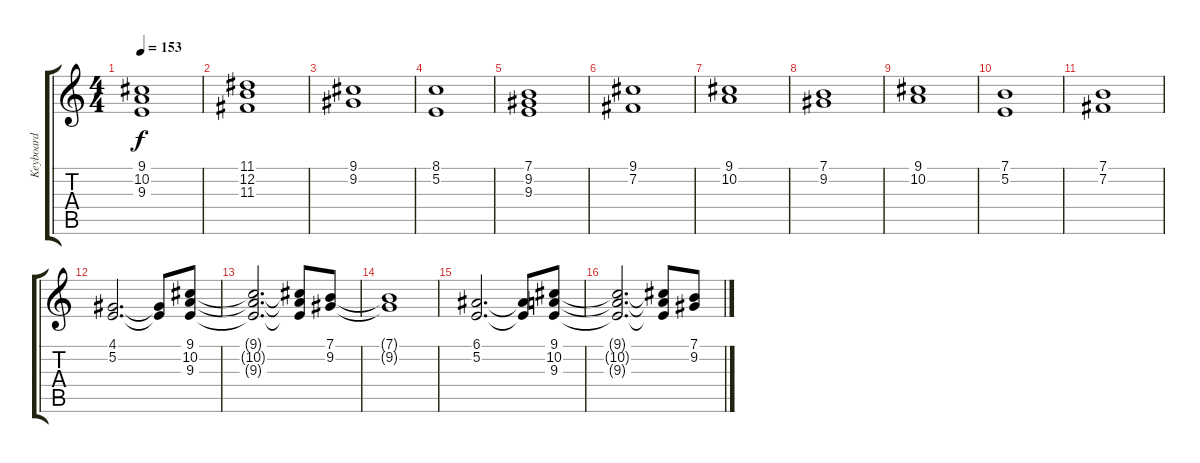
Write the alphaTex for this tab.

\track ("Keyboard" "Keyboard") {instrument sopranosax}
\staff {score tabs}
\tuning (E4 B3 G3 D3 A2 E2) {hide}
\ts (4 4)
\tempo 153
\clef g2
\ks c
(9.1{t} 10.2{t} 9.3{t}).1{dy f} |
(11.1 12.2 11.3).1 |
(9.1 9.2).1 |
(8.1 5.2).1 |
(7.1 9.2 9.3).1 |
(9.1 7.2).1 |
(9.1 10.2).1 |
(7.1 9.2).1 |
(9.1 10.2).1 |
(7.1 5.2).1 |
(7.1 7.2).1 |
(4.1 5.2).2{d} (4.1{t} 5.2{t}).8 (9.1 10.2 9.3).8 |
(9.1{t} 10.2{t} 9.3{t}).2{d} (9.1{t} 10.2{t} 9.3{t}).8 (7.1 9.2).8 |
(7.1{t} 9.2{t}).1 |
(6.1 5.2).2{d} (6.1{t} 5.2{t}).8 (9.1 10.2 9.3).8 |
(9.1{t} 10.2{t} 9.3{t}).2{d} (9.1{t} 10.2{t} 9.3{t}).8 (7.1 9.2).8
